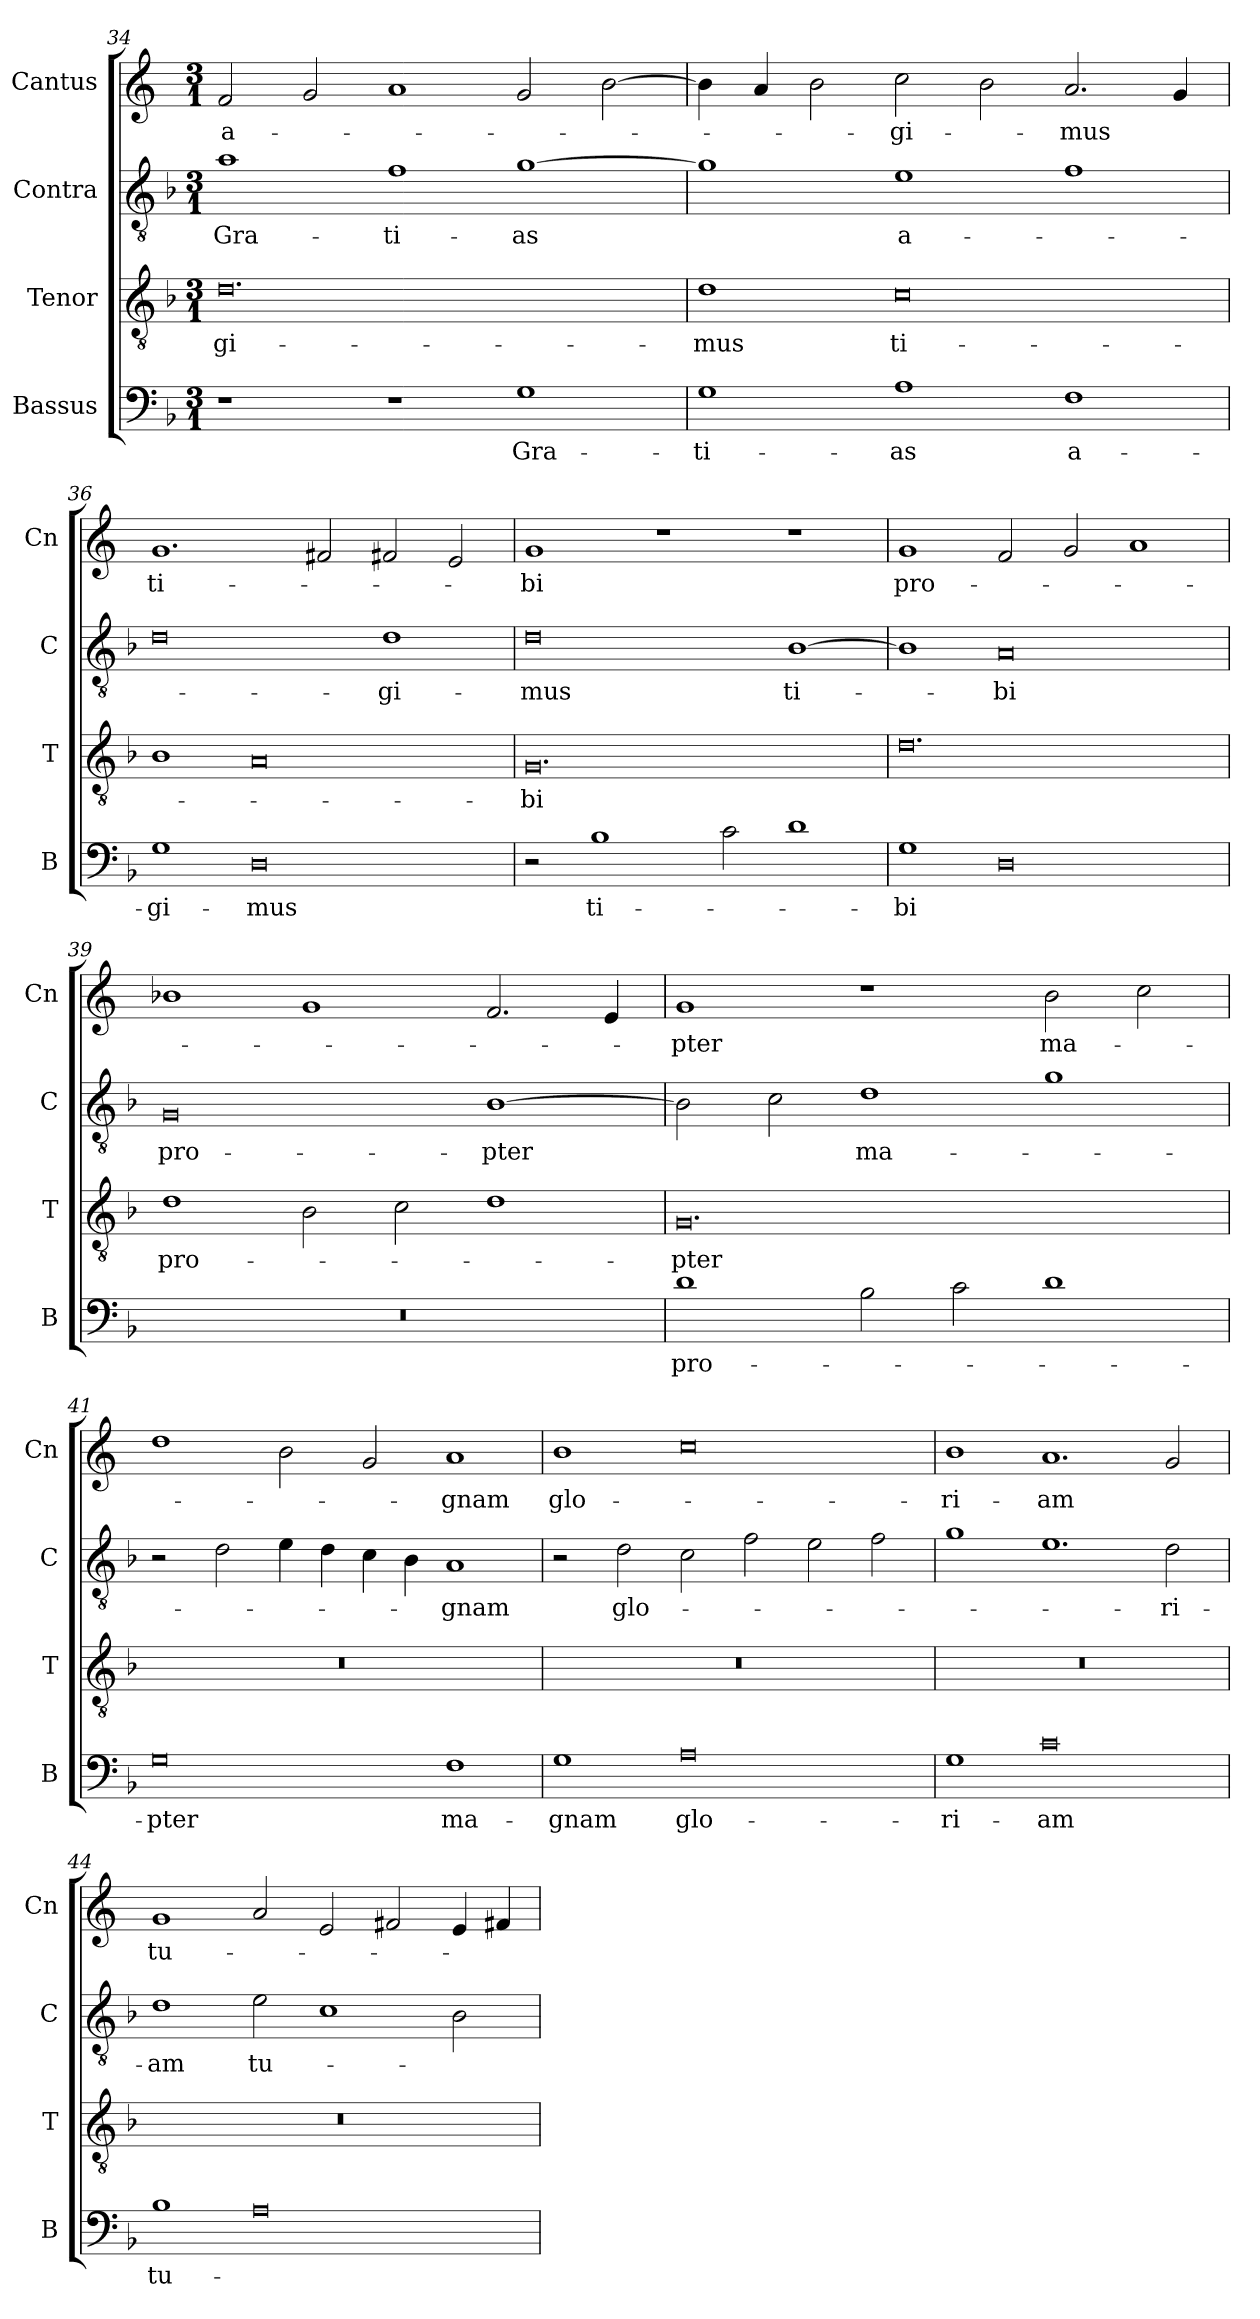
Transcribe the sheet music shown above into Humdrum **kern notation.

**kern	**text	**kern	**text	**kern	**text	**kern	**text
*part4	*part4	*part3	*part3	*part2	*part2	*part1	*part1
*staff4	*staff4	*staff3	*staff3	*staff2	*staff2	*staff1	*staff1
*I"Bassus	*	*I"Tenor	*	*I"Contra	*	*I"Cantus	*
*I'B	*	*I'T	*	*I'C	*	*I'Cn	*
*clefF4	*	*clefGv2	*	*clefGv2	*	*clefG2	*
*k[b-]	*	*k[b-]	*	*k[b-]	*	*k[]	*
*M3/1	*	*M3/1	*	*M3/1	*	*M3/1	*
=34	=34	=34	=34	=34	=34	=34	=34
1r	.	0.d	-gi-	1a	Gra-	2f/	a-
.	.	.	.	.	.	2g/	.
1r	.	.	.	1f	-ti-	1a	.
1G	Gra-	.	.	[1g	-as	2g/	.
.	.	.	.	.	.	[2b\	.
=35	=35	=35	=35	=35	=35	=35	=35
1G	-ti-	1d	-mus	1g]	.	4b\]	.
.	.	.	.	.	.	4a/	.
.	.	.	.	.	.	2b\	.
1A	-as	0c	ti-	1e	a-	2cc\	-gi-
.	.	.	.	.	.	2b\	.
1F	a-	.	.	1f	.	2.a/	-mus
.	.	.	.	.	.	4g/	.
=36	=36	=36	=36	=36	=36	=36	=36
1G	-gi-	1B-	.	0d	.	1.g	ti-
0D	-mus	0A	.	.	.	.	.
.	.	.	.	.	.	2f#X/	.
.	.	.	.	1d	-gi-	2f#X/	.
.	.	.	.	.	.	2e/	.
=37	=37	=37	=37	=37	=37	=37	=37
2r	.	0.G	-bi	0d	-mus	1g	-bi
1B-	ti-	.	.	.	.	.	.
.	.	.	.	.	.	1r	.
2c\	.	.	.	.	.	.	.
1d	.	.	.	[1B-	ti-	1r	.
=38	=38	=38	=38	=38	=38	=38	=38
1G	-bi	0.d	.	1B-]	.	1g	pro-
0D	.	.	.	0A	-bi	2f/	.
.	.	.	.	.	.	2g/	.
.	.	.	.	.	.	1a	.
=39	=39	=39	=39	=39	=39	=39	=39
0.r	.	1d	pro-	0G	pro-	1b-X	.
.	.	2B-\	.	.	.	1g	.
.	.	2c\	.	.	.	.	.
.	.	1d	.	[1B-	-pter	2.f/	.
.	.	.	.	.	.	4e/	.
=40	=40	=40	=40	=40	=40	=40	=40
1d	pro-	0.G	-pter	2B-\]	.	1g	-pter
.	.	.	.	2c\	.	.	.
2B-\	.	.	.	1d	ma-	1r	.
2c\	.	.	.	.	.	.	.
1d	.	.	.	1g	.	2b\	ma-
.	.	.	.	.	.	2cc\	.
=41	=41	=41	=41	=41	=41	=41	=41
0G	-pter	0.r	.	2r	.	1dd	.
.	.	.	.	2d\	.	.	.
.	.	.	.	4e\	.	2b\	.
.	.	.	.	4d\	.	.	.
.	.	.	.	4c\	.	2g/	.
.	.	.	.	4B-\	.	.	.
1F	ma-	.	.	1A	-gnam	1a	-gnam
=42	=42	=42	=42	=42	=42	=42	=42
1G	-gnam	0.r	.	2r	.	1b	glo-
.	.	.	.	2d\	glo-	.	.
0A	glo-	.	.	2c\	.	0cc	.
.	.	.	.	2f\	.	.	.
.	.	.	.	2e\	.	.	.
.	.	.	.	2f\	.	.	.
=43	=43	=43	=43	=43	=43	=43	=43
1G	-ri-	0.r	.	1g	.	1b	-ri-
0c	-am	.	.	1.e	.	1.a	-am
.	.	.	.	2d\	-ri-	2g/	.
=44	=44	=44	=44	=44	=44	=44	=44
1B-	tu-	0.r	.	1d	-am	1g	tu-
0A	.	.	.	2e\	tu-	2a/	.
.	.	.	.	1c	.	2e/	.
.	.	.	.	.	.	2f#X/	.
.	.	.	.	2B-\	.	4e/	.
.	.	.	.	.	.	4f#X/	.
=	=	=	=	=	=	=	=
*-	*-	*-	*-	*-	*-	*-	*-
